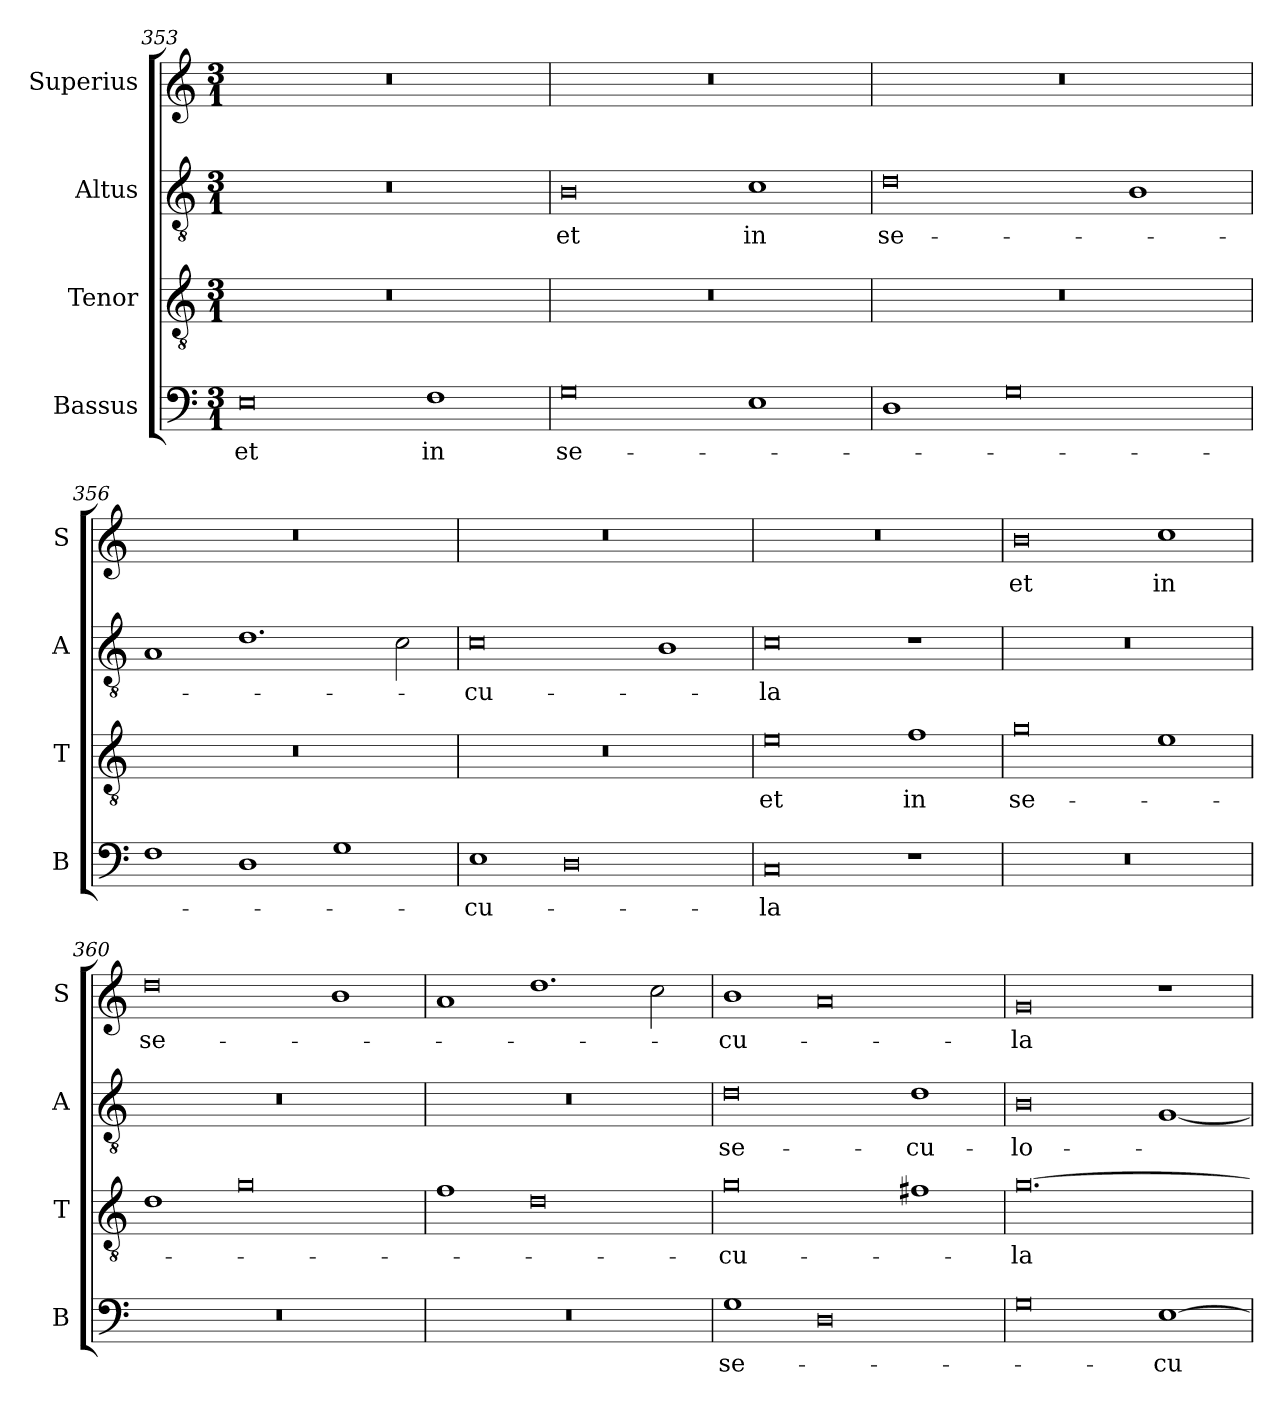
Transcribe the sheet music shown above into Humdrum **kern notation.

**kern	**text	**kern	**text	**kern	**text	**kern	**text
*part4	*part4	*part3	*part3	*part2	*part2	*part1	*part1
*staff4	*staff4	*staff3	*staff3	*staff2	*staff2	*staff1	*staff1
*I"Bassus	*	*I"Tenor	*	*I"Altus	*	*I"Superius	*
*I'B	*	*I'T	*	*I'A	*	*I'S	*
*clefF4	*	*clefGv2	*	*clefGv2	*	*clefG2	*
*k[]	*	*k[]	*	*k[]	*	*k[]	*
*M3/1	*	*M3/1	*	*M3/1	*	*M3/1	*
=353	=353	=353	=353	=353	=353	=353	=353
0E	et	0.r	.	0.r	.	0.r	.
1F	in	.	.	.	.	.	.
=354	=354	=354	=354	=354	=354	=354	=354
0G	se-	0.r	.	0B	et	0.r	.
1E	.	.	.	1c	in	.	.
=355	=355	=355	=355	=355	=355	=355	=355
1D	.	0.r	.	0d	se-	0.r	.
0G	.	.	.	.	.	.	.
.	.	.	.	1B	.	.	.
=356	=356	=356	=356	=356	=356	=356	=356
1F	.	0.r	.	1A	.	0.r	.
1D	.	.	.	1.d	.	.	.
1G	.	.	.	.	.	.	.
.	.	.	.	2c	.	.	.
=357	=357	=357	=357	=357	=357	=357	=357
1E	-cu-	0.r	.	0c	-cu-	0.r	.
0D	.	.	.	.	.	.	.
.	.	.	.	1B	.	.	.
=358	=358	=358	=358	=358	=358	=358	=358
0C	-la	0e	et	0c	-la	0.r	.
1r	.	1f	in	1r	.	.	.
=359	=359	=359	=359	=359	=359	=359	=359
0.r	.	0g	se-	0.r	.	0b	et
.	.	1e	.	.	.	1cc	in
=360	=360	=360	=360	=360	=360	=360	=360
0.r	.	1d	.	0.r	.	0dd	se-
.	.	0g	.	.	.	.	.
.	.	.	.	.	.	1b	.
=361	=361	=361	=361	=361	=361	=361	=361
0.r	.	1f	.	0.r	.	1a	.
.	.	0d	.	.	.	1.dd	.
.	.	.	.	.	.	2cc	.
=362	=362	=362	=362	=362	=362	=362	=362
1G	se-	0g	-cu-	0d	se-	1b	-cu-
0D	.	.	.	.	.	0a	.
.	.	1f#X	.	1d	-cu-	.	.
=363	=363	=363	=363	=363	=363	=363	=363
0G	.	[0.g	-la	0B	-lo-	0g	-la
[1E	-cu-	.	.	[1G	.	1r	.
=	=	=	=	=	=	=	=
*-	*-	*-	*-	*-	*-	*-	*-
